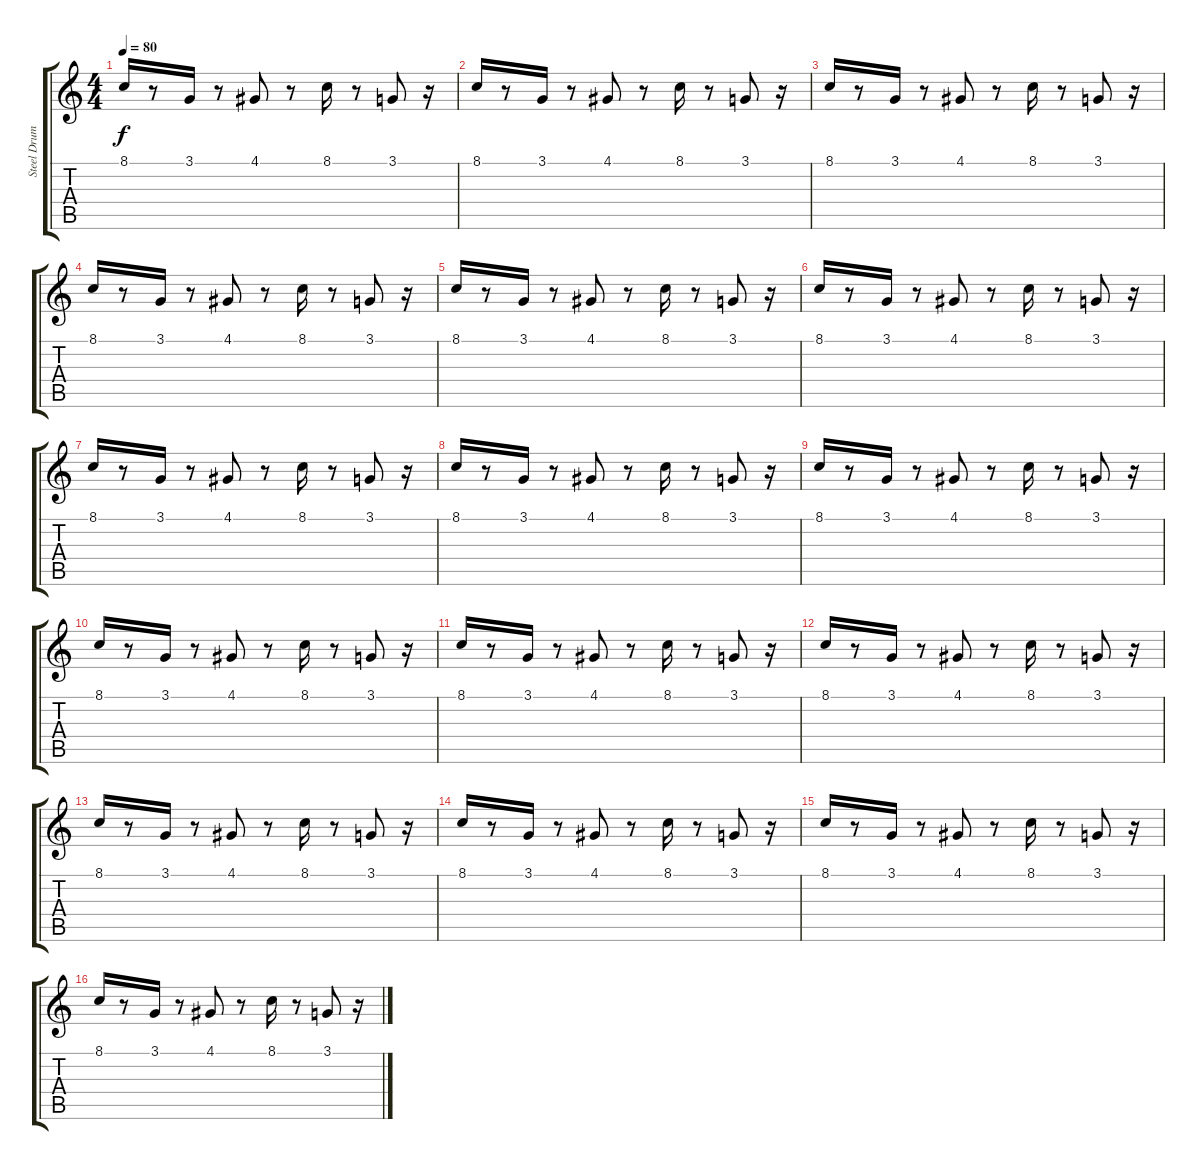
\track ("Steel Drums" "Steel Drum") {instrument steeldrums}
\staff {score tabs}
\tuning (E4 B3 G3 D3 A2 E2) {hide}
\ts (4 4)
\tempo 80
\clef g2
\ks c
8.1.16{dy f} r.8 3.1.16 r.8 4.1.8 r.8 8.1.16 r.8 3.1.8 r.16 |
8.1.16 r.8 3.1.16 r.8 4.1.8 r.8 8.1.16 r.8 3.1.8 r.16 |
8.1.16 r.8 3.1.16 r.8 4.1.8 r.8 8.1.16 r.8 3.1.8 r.16 |
8.1.16 r.8 3.1.16 r.8 4.1.8 r.8 8.1.16 r.8 3.1.8 r.16 |
8.1.16 r.8 3.1.16 r.8 4.1.8 r.8 8.1.16 r.8 3.1.8 r.16 |
8.1.16 r.8 3.1.16 r.8 4.1.8 r.8 8.1.16 r.8 3.1.8 r.16 |
8.1.16 r.8 3.1.16 r.8 4.1.8 r.8 8.1.16 r.8 3.1.8 r.16 |
8.1.16 r.8 3.1.16 r.8 4.1.8 r.8 8.1.16 r.8 3.1.8 r.16 |
8.1.16 r.8 3.1.16 r.8 4.1.8 r.8 8.1.16 r.8 3.1.8 r.16 |
8.1.16 r.8 3.1.16 r.8 4.1.8 r.8 8.1.16 r.8 3.1.8 r.16 |
8.1.16 r.8 3.1.16 r.8 4.1.8 r.8 8.1.16 r.8 3.1.8 r.16 |
8.1.16 r.8 3.1.16 r.8 4.1.8 r.8 8.1.16 r.8 3.1.8 r.16 |
8.1.16 r.8 3.1.16 r.8 4.1.8 r.8 8.1.16 r.8 3.1.8 r.16 |
8.1.16 r.8 3.1.16 r.8 4.1.8 r.8 8.1.16 r.8 3.1.8 r.16 |
8.1.16 r.8 3.1.16 r.8 4.1.8 r.8 8.1.16 r.8 3.1.8 r.16 |
8.1.16 r.8 3.1.16 r.8 4.1.8 r.8 8.1.16 r.8 3.1.8 r.16
